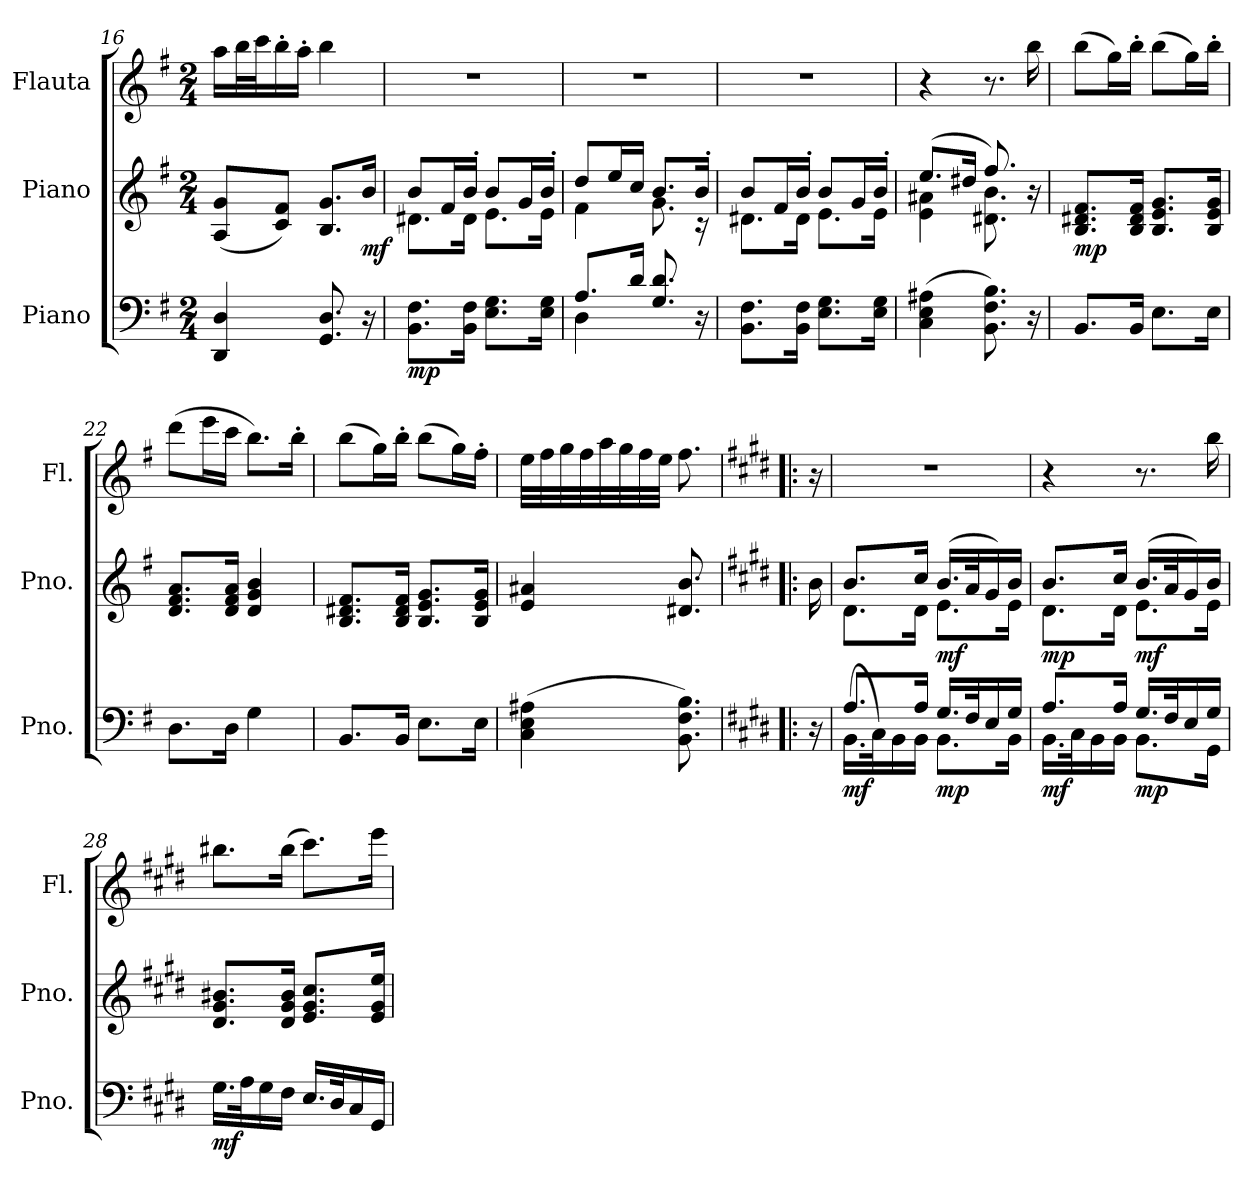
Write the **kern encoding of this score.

**kern	**dynam	**kern	**dynam	**kern
*part3	*part3	*part2	*part2	*part1
*staff3	*staff3	*staff2	*staff2	*staff1
*I"Piano	*	*I"Piano	*	*I"Flauta
*I'Pno.	*	*I'Pno.	*	*I'Fl.
*clefF4	*	*clefG2	*	*clefG2
*k[f#]	*	*k[f#]	*	*k[f#]
*M2/4	*	*M2/4	*	*M2/4
=16	=16	=16	=16	=16
4DD/ 4D/	.	(<8A/ 8g/L	.	16aa\LL
.	.	.	.	32bb\L
.	.	.	.	32ccc\J
.	.	8c/ 8f#/J)	.	16bb'\
.	.	.	.	16aa'\JJ
8.GG/ 8.D/	.	8.B/ 8.g/L	.	4bb\
!	!	!	!LO:DY:b	!
16r	.	16b/Jk	mf	.
=17	=17	=17	=17	=17
*	*	*^	*	*
!	!LO:DY:b	!	!	!	!
8.BB\ 8.F#\L	mp	8b/L	8.d#X\L	.	2r
.	.	16f#/L	.	.	.
16BB\ 16F#\Jk	.	16b'/JJ	16d#\Jk	.	.
8.E\ 8.G\L	.	8b/L	8.e\L	.	.
.	.	16g/L	.	.	.
16E\ 16G\Jk	.	16b'/JJ	16e\Jk	.	.
=18	=18	=18	=18	=18	=18
*^	*	*	*	*	*
4D\	8.A/L	.	8dd/L	4f#\	.	2r
.	.	.	16ee/L	.	.	.
.	16d/Jk	.	16cc/JJ	.	.	.
8.G/ 8.d/	4ryy	.	8.b/L	8.g\	.	.
16r	.	.	16b'/Jk	16r	.	.
*v	*v	*	*	*	*	*
=19	=19	=19	=19	=19	=19
8.BB\ 8.F#\L	.	8b/L	8.d#X\L	.	2r
.	.	16f#/L	.	.	.
16BB\ 16F#\Jk	.	16b'/JJ	16d#\Jk	.	.
8.E\ 8.G\L	.	8b/L	8.e\L	.	.
.	.	16g/L	.	.	.
16E\ 16G\Jk	.	16b'/JJ	16e\Jk	.	.
!!LO:PB:g=z
=20	=20	=20	=20	=20	=20
*	*	*	*	*	*MM40
(>4C\ 4E\ 4A#X\	.	(>8.ee/L	4e\ 4a#X\	.	4r
.	.	16dd#X/Jk	.	.	.
*	*	*	*	*	*MM20
8.BB\ 8.F#\ 8.B\)	.	8.ff#/)	8.d#X\ 8.b\	.	8.r
*	*	*	*	*	*MM45
16r	.	16r	16ryy	.	16bb\
=21	=21	=21	=21	=21	=21
!	!	!	!	!LO:DY:b	!
*	*	*v	*v	*	*
8.BB/L	.	8.B/ 8.d#X/ 8.f#/L	mp	(>8bb\L
.	.	.	.	16gg\L)
16BB/Jk	.	16B/ 16d#/ 16f#/Jk	.	16bb'\JJ
8.E\L	.	8.B/ 8.e/ 8.g/L	.	(>8bb\L
.	.	.	.	16gg\L)
16E\Jk	.	16B/ 16e/ 16g/Jk	.	16bb'\JJ
=22	=22	=22	=22	=22
8.D\L	.	8.d/ 8.f#/ 8.a/L	.	(>8ddd\L
.	.	.	.	16eee\L
16D\Jk	.	16d/ 16f#/ 16a/Jk	.	16ccc\JJ
4G\	.	4d/ 4g/ 4b/	.	8.bb\L)
.	.	.	.	16bb'\Jk
=23	=23	=23	=23	=23
8.BB/L	.	8.B/ 8.d#X/ 8.f#/L	.	(>8bb\L
.	.	.	.	16gg\L)
16BB/Jk	.	16B/ 16d#/ 16f#/Jk	.	16bb'\JJ
8.E\L	.	8.B/ 8.e/ 8.g/L	.	(>8bb\L
.	.	.	.	16gg\L)
16E\Jk	.	16B/ 16e/ 16g/Jk	.	16ff#'\JJ
=24	=24	=24	=24	=24
*	*	*	*	*MM40
(>4C\ 4E\ 4A#X\	.	4e/ 4a#X/	.	32ee\LLL
.	.	.	.	32ff#\
.	.	.	.	32gg\
.	.	.	.	32ff#\
.	.	.	.	32aa\
.	.	.	.	32gg\
.	.	.	.	32ff#\
.	.	.	.	32ee\JJJ
*	*	*	*	*MM20
8.BB\ 8.F#\ 8.B\)	.	8.d#X/ 8.b/	.	8.ff#\
!!LO:LB:g=z
=25!|:	=25!|:	=25!|:	=25!|:	=25!|:
*k[f#c#g#d#]	*	*k[f#c#g#d#]	*	*k[f#c#g#d#]
*	*	*	*	*MM45
16r	.	16b\	.	16r
=26	=26	=26	=26	=26
*^	*	*^	*	*
!	!	!LO:DY:b	!	!	!	!
(<16.BB\LL	8.A/L	mf	8.b/L	8.d#\L	.	2r
32C#\K)	.	.	.	.	.	.
16BB\	.	.	.	.	.	.
16BB\JJ	16A/Jk	.	16cc#/Jk	16d#\Jk	.	.
!	!	!LO:DY:b	!	!	!LO:DY:b	!
8.BB\L	16.G#/LL	mp	(>16.b/LL	8.e\L	mf	.
.	32F#/K	.	32a/K	.	.	.
.	16E/	.	16g#/)	.	.	.
16BB\Jk	16G#/JJ	.	16b/JJ	16e\Jk	.	.
=27	=27	=27	=27	=27	=27	=27
!	!	!LO:DY:b	!	!	!LO:DY:b	!
16.BB\LL	8.A/L	mf	8.b/L	8.d#\L	mp	4r
32C#\K	.	.	.	.	.	.
16BB\	.	.	.	.	.	.
16BB\JJ	16A/Jk	.	16cc#/Jk	16d#\Jk	.	.
!	!	!LO:DY:b	!	!	!LO:DY:b	!
8.BB\L	16.G#/LL	mp	(>16.b/LL	8.e\L	mf	8.r
.	32F#/K	.	32a/K	.	.	.
.	16E/	.	16g#/)	.	.	.
16GG#\Jk	16G#/JJ	.	16b/JJ	16e\Jk	.	16bb\
=28	=28	=28	=28	=28	=28	=28
!	!	!LO:DY:b	!	!	!	!
*v	*v	*	*	*	*	*
*	*	*v	*v	*	*
16.G#\LL	mf	8.d#/ 8.g#/ 8.b#X/L	.	8.bb#X\L
32A\K	.	.	.	.
16G#\	.	.	.	.
16F#\JJ	.	16d#/ 16g#/ 16b#/Jk	.	(>16bb#\Jk
16.E/LL	.	8.e/ 8.g#/ 8.cc#/L	.	8.ccc#\L)
32D#/K	.	.	.	.
16C#/	.	.	.	.
16GG#/JJ	.	16e/ 16g#/ 16ee/Jk	.	16eee\Jk
=	=	=	=	=
*-	*-	*-	*-	*-
